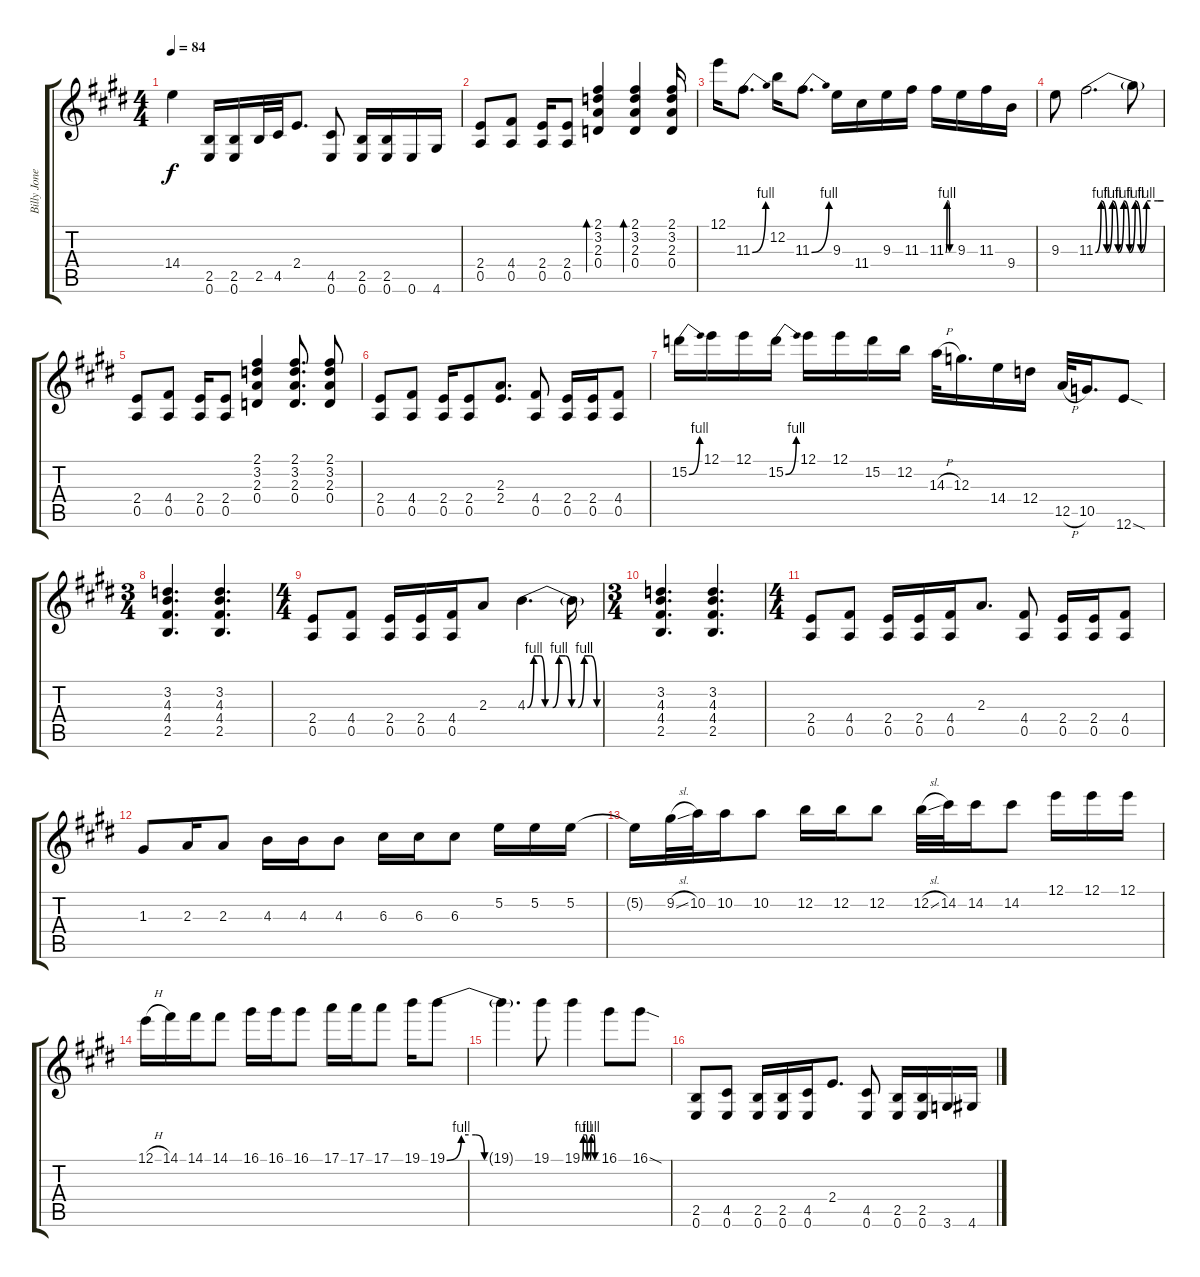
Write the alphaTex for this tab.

\track ("Billy Jones Guitar" "Billy Jone") {instrument overdrivenguitar}
\staff {score tabs}
\tuning (E4 B3 G3 D3 A2 E2) {hide}
\ts (4 4)
\tempo 84
\clef g2
\ks e
14.4.4{dy f} (2.5 0.6).16{volume 10 balance 16} (2.5 0.6).16 2.5.32 4.5.32 2.4.8{d} (4.5 0.6).8 (2.5 0.6).16 (2.5 0.6).16 0.6.16 4.6.16 |
(2.4 0.5).8 (4.4 0.5).8 (2.4 0.5).16 (2.4 0.5).8 (2.1 3.2 2.3 0.4).4{bd 120} (2.1 3.2 2.3 0.4).4{bd 120} (2.1 3.2 2.3 0.4).16 |
12.1.16{volume 13 balance 8} 11.3{be (bend 0 0 60 4)}.8{d} 12.2.16 11.3{be (bend 0 0 60 4)}.8{d} 9.3.16 11.4.16 9.3.16 11.3.16 11.3{be (custom 0 0 10 4 20 4 30 0 60 0)}.16 9.3.16 11.3.16 9.4.16 |
9.3.8 11.3{be (custom 0 0 5 4 10 0 15 4 20 0 25 4 30 0 35 4 40 0 45 4 55 4 60 4)}.2{d volume 4 balance 16} 11.3{t}.8 |
(2.4 0.5).8{volume 10 balance 16} (4.4 0.5).8 (2.4 0.5).16 (2.4 0.5).8 (2.1 3.2 2.3 0.4).4 (2.1 3.2 2.3 0.4).8{d} (2.1 3.2 2.3 0.4).8 |
(2.4 0.5).8 (4.4 0.5).8 (2.4 0.5).16 (2.4 0.5).8 (2.3 2.4).8{d} (4.4 0.5).8 (2.4 0.5).16 (2.4 0.5).16 (4.4 0.5).8 |
15.2{be (bend 0 0 60 4)}.16{volume 13 balance 8} 12.1.16 12.1.16 15.2{be (bend 0 0 60 4)}.16 12.1.16 12.1.16 15.2.16 12.2.16 14.3{h}.32 12.3.16{d} 14.4.16 12.4.16 12.5{h}.32 10.5.16{d} 12.6{sod}.8 |
\ts (3 4)
(3.2 4.3 4.4 2.5).4{d volume 10 balance 0} (3.2 4.3 4.4 2.5).4{d} |
\ts (4 4)
(2.4 0.5).8 (4.4 0.5).8 (2.4 0.5).16 (2.4 0.5).16 (4.4 0.5).16 2.3.8 4.3{be (custom 0 0 5 4 10 4 14 0 20 0 25 4 30 4 35 0 40 0 45 4 50 4 55 0 60 0)}.4{d} 4.3{t}.16 |
\ts (3 4)
(3.2 4.3 4.4 2.5).4{d} (3.2 4.3 4.4 2.5).4{d} |
\ts (4 4)
(2.4 0.5).8 (4.4 0.5).8 (2.4 0.5).16 (2.4 0.5).16 (4.4 0.5).16 2.3.8{d} (4.4 0.5).8 (2.4 0.5).16 (2.4 0.5).16 (4.4 0.5).8 |
1.3.8{volume 13} 2.3.16 2.3.8 4.3.16 4.3.16 4.3.8 6.3.16 6.3.16 6.3.8 5.2.16 5.2.16 5.2.16 |
5.2{t}.16 9.2{sl}.32 10.2.32 10.2.16 10.2.8 12.2.16 12.2.16 12.2.8 12.2{sl}.32 14.2.32 14.2.16 14.2.8 12.1.16 12.1.16 12.1.16 |
12.1{h}.16 14.1.16 14.1.16 14.1.8 16.1.16 16.1.16 16.1.8 17.1.16 17.1.16 17.1.8 19.1.16 19.1{be (custom 0 0 10 4 20 4 26 0 30 0 60 0)}.8 |
19.1{t}.4{d} 19.1.8 19.1{be (custom 0 0 5 4 10 4 15 4 20 0 25 0 30 0 35 4 45 4 50 0 55 0 60 0)}.4 16.1.8 16.1{sod}.8 |
(2.5 0.6).8{volume 10 balance 0} (4.5 0.6).8 (2.5 0.6).16 (2.5 0.6).16 (4.5 0.6).16 2.4.8{d} (4.5 0.6).8 (2.5 0.6).16 (2.5 0.6).16 3.6.16 4.6.16
